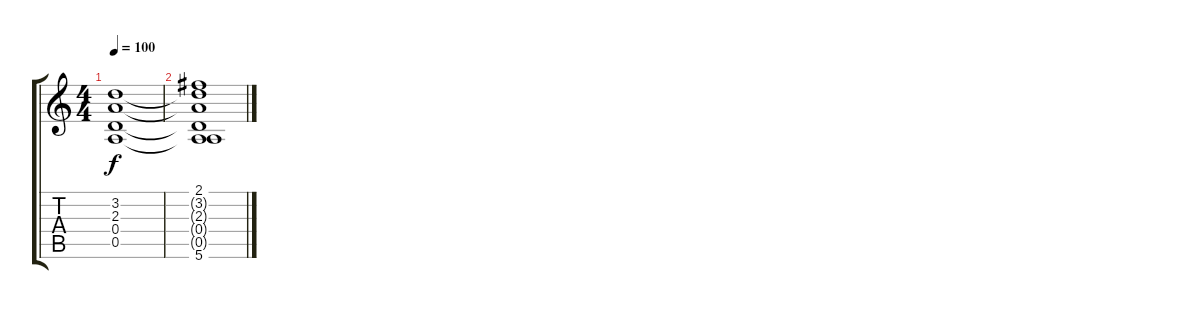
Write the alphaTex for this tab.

\track "" {instrument acousticguitarsteel}
\staff {score tabs}
\tuning (E4 B3 G3 D3 A2 E2) {hide}
\ts (4 4)
\tempo 100
\clef g2
\ks c
(3.2 2.3 0.4 0.5).1{dy f} |
(2.1{t} 3.2{t} 2.3{t} 0.4{t} 0.5{t} 5.6{t}).1
